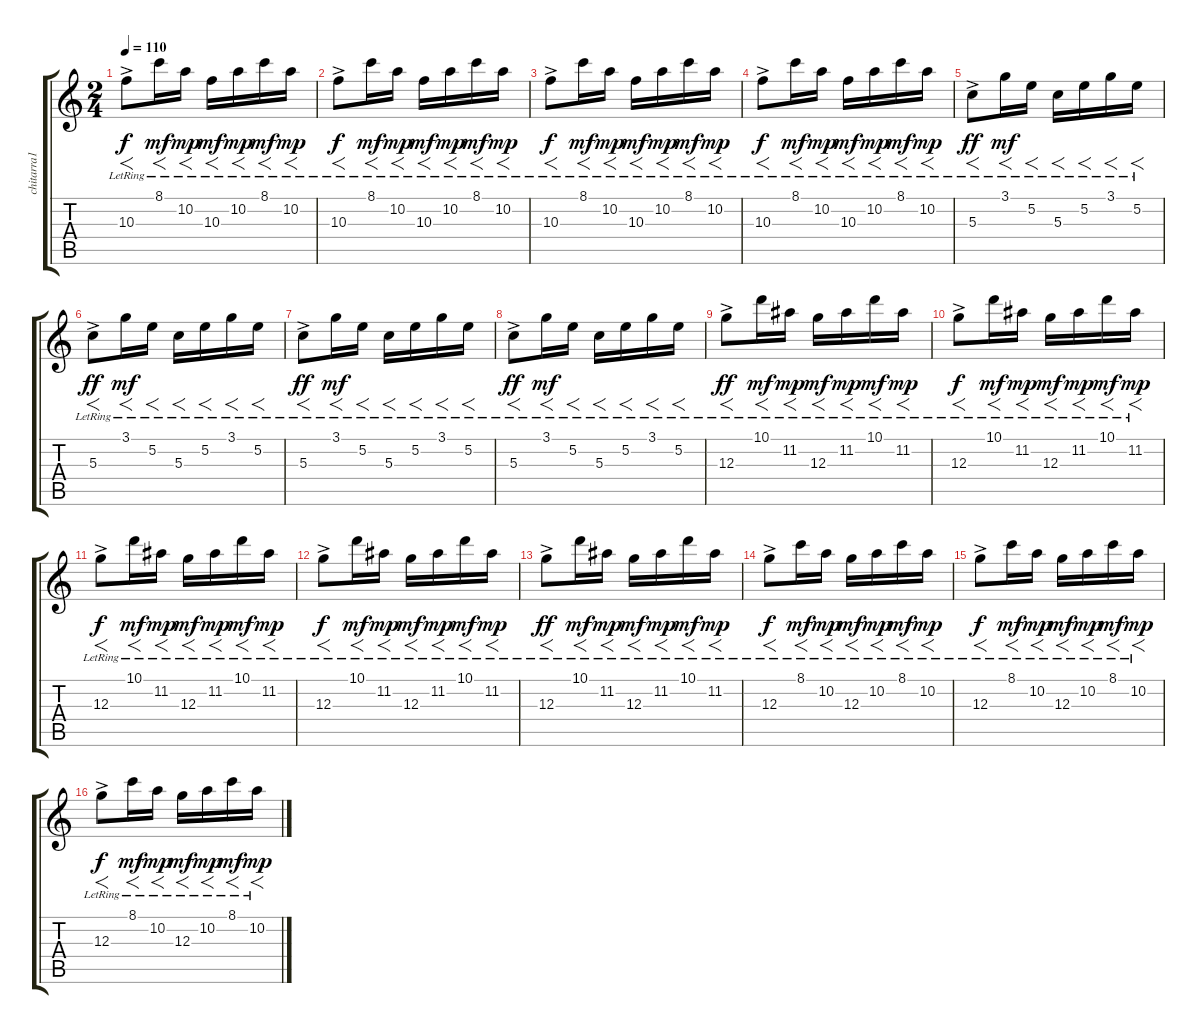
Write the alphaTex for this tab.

\track ("chitarra1" "chitarra1") {instrument acousticguitarsteel}
\staff {score tabs}
\tuning (E4 B3 G3 D3 A2 E2) {hide}
\ts (2 4)
\tempo 110
\clef g2
\ks c
10.3{ac lr}.8{f dy f} 8.1{lr}.16{f dy mf} 10.2{lr}.16{f dy mp} 10.3{lr}.16{f dy mf} 10.2{lr}.16{f dy mp} 8.1{lr}.16{f dy mf} 10.2{lr}.16{f dy mp} |
10.3{ac lr}.8{f dy f} 8.1{lr}.16{f dy mf} 10.2{lr}.16{f dy mp} 10.3{lr}.16{f dy mf} 10.2{lr}.16{f dy mp} 8.1{lr}.16{f dy mf} 10.2{lr}.16{f dy mp} |
10.3{ac lr}.8{f dy f} 8.1{lr}.16{f dy mf} 10.2{lr}.16{f dy mp} 10.3{lr}.16{f dy mf} 10.2{lr}.16{f dy mp} 8.1{lr}.16{f dy mf} 10.2{lr}.16{f dy mp} |
10.3{ac lr}.8{f dy f} 8.1{lr}.16{f dy mf} 10.2{lr}.16{f dy mp} 10.3{lr}.16{f dy mf} 10.2{lr}.16{f dy mp} 8.1{lr}.16{f dy mf} 10.2{lr}.16{f dy mp} |
5.3{ac lr}.8{f dy ff} 3.1{lr}.16{f dy mf} 5.2{lr}.16{f} 5.3{lr}.16{f} 5.2{lr}.16{f} 3.1{lr}.16{f} 5.2{lr}.16{f} |
5.3{ac lr}.8{f dy ff} 3.1{lr}.16{f dy mf} 5.2{lr}.16{f} 5.3{lr}.16{f} 5.2{lr}.16{f} 3.1{lr}.16{f} 5.2{lr}.16{f} |
5.3{ac lr}.8{f dy ff} 3.1{lr}.16{f dy mf} 5.2{lr}.16{f} 5.3{lr}.16{f} 5.2{lr}.16{f} 3.1{lr}.16{f} 5.2{lr}.16{f} |
5.3{ac lr}.8{f dy ff} 3.1{lr}.16{f dy mf} 5.2{lr}.16{f} 5.3{lr}.16{f} 5.2{lr}.16{f} 3.1{lr}.16{f} 5.2{lr}.16{f} |
12.3{ac lr}.8{f dy ff} 10.1{lr}.16{f dy mf} 11.2{lr}.16{f dy mp} 12.3{lr}.16{f dy mf} 11.2{lr}.16{f dy mp} 10.1{lr}.16{f dy mf} 11.2{lr}.16{f dy mp} |
12.3{ac lr}.8{f dy f} 10.1{lr}.16{f dy mf} 11.2{lr}.16{f dy mp} 12.3{lr}.16{f dy mf} 11.2{lr}.16{f dy mp} 10.1{lr}.16{f dy mf} 11.2{lr}.16{f dy mp} |
12.3{ac lr}.8{f dy f} 10.1{lr}.16{f dy mf} 11.2{lr}.16{f dy mp} 12.3{lr}.16{f dy mf} 11.2{lr}.16{f dy mp} 10.1{lr}.16{f dy mf} 11.2{lr}.16{f dy mp} |
12.3{ac lr}.8{f dy f} 10.1{lr}.16{f dy mf} 11.2{lr}.16{f dy mp} 12.3{lr}.16{f dy mf} 11.2{lr}.16{f dy mp} 10.1{lr}.16{f dy mf} 11.2{lr}.16{f dy mp} |
12.3{ac lr}.8{f dy ff} 10.1{lr}.16{f dy mf} 11.2{lr}.16{f dy mp} 12.3{lr}.16{f dy mf} 11.2{lr}.16{f dy mp} 10.1{lr}.16{f dy mf} 11.2{lr}.16{f dy mp} |
12.3{ac lr}.8{f dy f} 8.1{lr}.16{f dy mf} 10.2{lr}.16{f dy mp} 12.3{lr}.16{f dy mf} 10.2{lr}.16{f dy mp} 8.1{lr}.16{f dy mf} 10.2{lr}.16{f dy mp} |
12.3{ac lr}.8{f dy f} 8.1{lr}.16{f dy mf} 10.2{lr}.16{f dy mp} 12.3{lr}.16{f dy mf} 10.2{lr}.16{f dy mp} 8.1{lr}.16{f dy mf} 10.2{lr}.16{f dy mp} |
12.3{ac lr}.8{f dy f} 8.1{lr}.16{f dy mf} 10.2{lr}.16{f dy mp} 12.3{lr}.16{f dy mf} 10.2{lr}.16{f dy mp} 8.1{lr}.16{f dy mf} 10.2{lr}.16{f dy mp}
